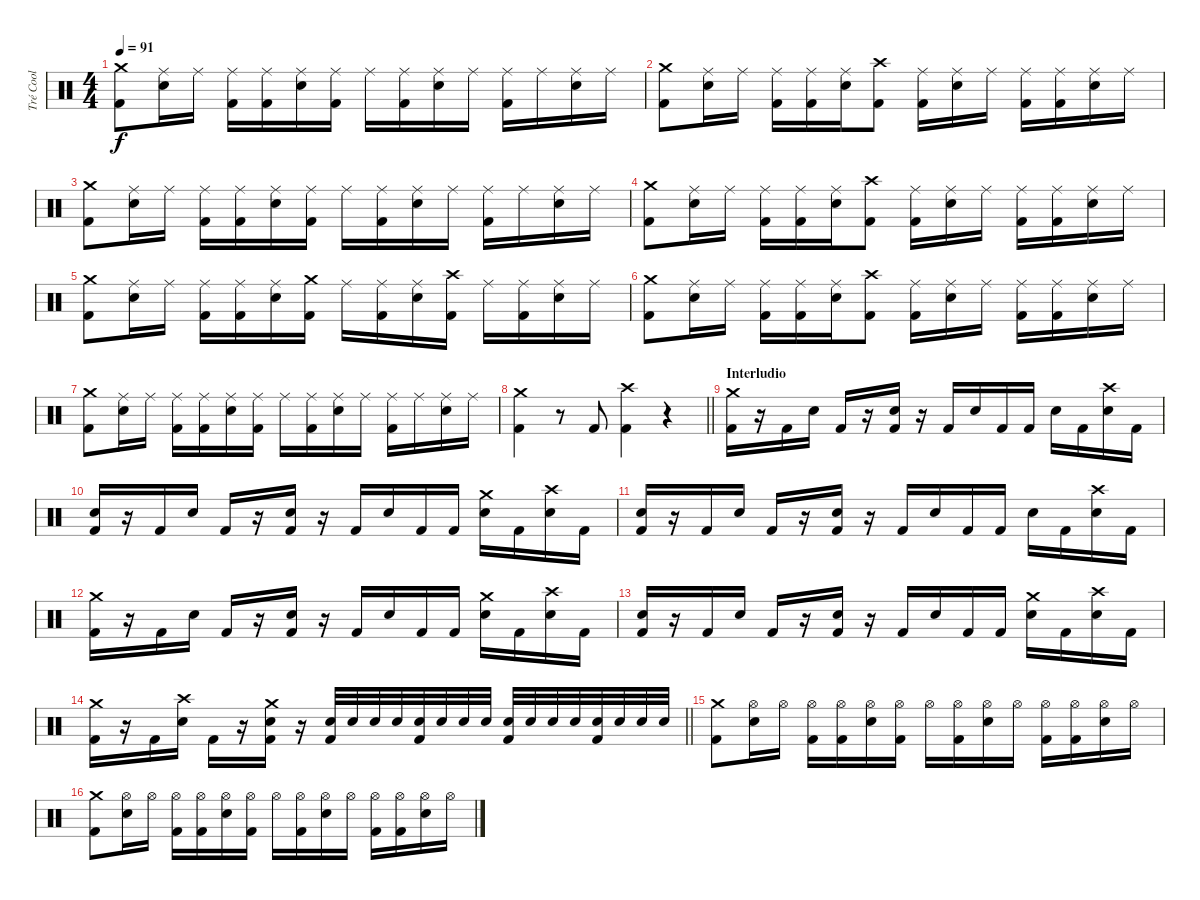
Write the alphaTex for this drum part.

\track ("Tré Cool" "Tré Cool") {instrument percussion}
\staff {score}
\articulation defaults
\ts (4 4)
\tempo 91
\clef neutral
\ks c
("Crash medium (hit)" "Kick (hit) 2").8{dy f} ("Ride (middle)" "Electric Snare (hit)").16 "Ride (middle)".16 ("Ride (middle)" "Kick (hit) 2").16 ("Ride (middle)" "Kick (hit) 2").16 ("Ride (middle)" "Electric Snare (hit)").16 ("Ride (middle)" "Kick (hit) 2").16 "Ride (middle)".16 ("Ride (middle)" "Kick (hit) 2").16 ("Ride (middle)" "Electric Snare (hit)").16 "Ride (middle)".16 ("Ride (middle)" "Kick (hit) 2").16 "Ride (middle)".16 ("Ride (middle)" "Electric Snare (hit)").16 "Ride (middle)".16 |
("Crash medium (hit)" "Kick (hit) 2").8 ("Ride (middle)" "Electric Snare (hit)").16 "Ride (middle)".16 ("Ride (middle)" "Kick (hit) 2").16 ("Ride (middle)" "Kick (hit) 2").16 ("Ride (middle)" "Electric Snare (hit)").16 ("Crash high (hit)" "Kick (hit) 2").8 ("Ride (middle)" "Kick (hit) 2").16 ("Ride (middle)" "Electric Snare (hit)").16 "Ride (middle)".16 ("Ride (middle)" "Kick (hit) 2").16 ("Ride (middle)" "Kick (hit) 2").16 ("Ride (middle)" "Electric Snare (hit)").16 "Ride (middle)".16 |
("Crash medium (hit)" "Kick (hit) 2").8 ("Ride (middle)" "Electric Snare (hit)").16 "Ride (middle)".16 ("Ride (middle)" "Kick (hit) 2").16 ("Ride (middle)" "Kick (hit) 2").16 ("Ride (middle)" "Electric Snare (hit)").16 ("Ride (middle)" "Kick (hit) 2").16 "Ride (middle)".16 ("Ride (middle)" "Kick (hit) 2").16 ("Ride (middle)" "Electric Snare (hit)").16 "Ride (middle)".16 ("Ride (middle)" "Kick (hit) 2").16 "Ride (middle)".16 ("Ride (middle)" "Electric Snare (hit)").16 "Ride (middle)".16 |
("Crash medium (hit)" "Kick (hit) 2").8 ("Ride (middle)" "Electric Snare (hit)").16 "Ride (middle)".16 ("Ride (middle)" "Kick (hit) 2").16 ("Ride (middle)" "Kick (hit) 2").16 ("Ride (middle)" "Electric Snare (hit)").16 ("Crash high (hit)" "Kick (hit) 2").8 ("Ride (middle)" "Kick (hit) 2").16 ("Ride (middle)" "Electric Snare (hit)").16 "Ride (middle)".16 ("Ride (middle)" "Kick (hit) 2").16 ("Ride (middle)" "Kick (hit) 2").16 ("Ride (middle)" "Electric Snare (hit)").16 "Ride (middle)".16 |
("Crash medium (hit)" "Kick (hit) 2").8 ("Ride (middle)" "Electric Snare (hit)").16 "Ride (middle)".16 ("Ride (middle)" "Kick (hit) 2").16 ("Ride (middle)" "Kick (hit) 2").16 ("Ride (middle)" "Electric Snare (hit)").16 ("Crash medium (hit)" "Kick (hit) 2").16 "Ride (middle)".16 ("Ride (middle)" "Kick (hit) 2").16 ("Ride (middle)" "Electric Snare (hit)").16 ("Crash high (hit)" "Kick (hit) 2").16 "Ride (middle)".16 ("Ride (middle)" "Kick (hit) 2").16 ("Ride (middle)" "Electric Snare (hit)").16 "Ride (middle)".16 |
("Crash medium (hit)" "Kick (hit) 2").8 ("Ride (middle)" "Electric Snare (hit)").16 "Ride (middle)".16 ("Ride (middle)" "Kick (hit) 2").16 ("Ride (middle)" "Kick (hit) 2").16 ("Ride (middle)" "Electric Snare (hit)").16 ("Crash high (hit)" "Kick (hit) 2").8 ("Ride (middle)" "Kick (hit) 2").16 ("Ride (middle)" "Electric Snare (hit)").16 "Ride (middle)".16 ("Ride (middle)" "Kick (hit) 2").16 ("Ride (middle)" "Kick (hit) 2").16 ("Ride (middle)" "Electric Snare (hit)").16 "Ride (middle)".16 |
("Crash medium (hit)" "Kick (hit) 2").8 ("Ride (middle)" "Electric Snare (hit)").16 "Ride (middle)".16 ("Ride (middle)" "Kick (hit) 2").16 ("Ride (middle)" "Kick (hit) 2").16 ("Ride (middle)" "Electric Snare (hit)").16 ("Ride (middle)" "Kick (hit) 2").16 "Ride (middle)".16 ("Ride (middle)" "Kick (hit) 2").16 ("Ride (middle)" "Electric Snare (hit)").16 "Ride (middle)".16 ("Ride (middle)" "Kick (hit) 2").16 "Ride (middle)".16 ("Ride (middle)" "Electric Snare (hit)").16 "Ride (middle)".16 |
\barLineRight lightlight
("Crash medium (hit)" "Kick (hit) 2").4 r.8 "Kick (hit) 2".8 ("Crash high (hit)" "Kick (hit) 2").4 r.4 |
\section ("" "Interludio")
("Crash medium (hit)" "Kick (hit) 2").16 r.16 "Kick (hit) 2".16 "Electric Snare (hit)".16 "Kick (hit) 2".16 r.16 ("Electric Snare (hit)" "Kick (hit) 2").16 r.16 "Kick (hit) 2".16 "Electric Snare (hit)".16 "Kick (hit) 2".16 "Kick (hit) 2".16 "Electric Snare (hit)".16 "Kick (hit) 2".16 ("Crash high (hit)" "Electric Snare (hit)").16 "Kick (hit) 2".16 |
("Electric Snare (hit)" "Kick (hit) 2").16 r.16 "Kick (hit) 2".16 "Electric Snare (hit)".16 "Kick (hit) 2".16 r.16 ("Electric Snare (hit)" "Kick (hit) 2").16 r.16 "Kick (hit) 2".16 "Electric Snare (hit)".16 "Kick (hit) 2".16 "Kick (hit) 2".16 ("Crash medium (hit)" "Electric Snare (hit)").16 "Kick (hit) 2".16 ("Crash high (hit)" "Electric Snare (hit)").16 "Kick (hit) 2".16 |
("Electric Snare (hit)" "Kick (hit) 2").16 r.16 "Kick (hit) 2".16 "Electric Snare (hit)".16 "Kick (hit) 2".16 r.16 ("Electric Snare (hit)" "Kick (hit) 2").16 r.16 "Kick (hit) 2".16 "Electric Snare (hit)".16 "Kick (hit) 2".16 "Kick (hit) 2".16 "Electric Snare (hit)".16 "Kick (hit) 2".16 ("Crash high (hit)" "Electric Snare (hit)").16 "Kick (hit) 2".16 |
("Crash medium (hit)" "Kick (hit) 2").16 r.16 "Kick (hit) 2".16 "Electric Snare (hit)".16 "Kick (hit) 2".16 r.16 ("Electric Snare (hit)" "Kick (hit) 2").16 r.16 "Kick (hit) 2".16 "Electric Snare (hit)".16 "Kick (hit) 2".16 "Kick (hit) 2".16 ("Crash medium (hit)" "Electric Snare (hit)").16 "Kick (hit) 2".16 ("Crash high (hit)" "Electric Snare (hit)").16 "Kick (hit) 2".16 |
("Electric Snare (hit)" "Kick (hit) 2").16 r.16 "Kick (hit) 2".16 "Electric Snare (hit)".16 "Kick (hit) 2".16 r.16 ("Electric Snare (hit)" "Kick (hit) 2").16 r.16 "Kick (hit) 2".16 "Electric Snare (hit)".16 "Kick (hit) 2".16 "Kick (hit) 2".16 ("Crash medium (hit)" "Electric Snare (hit)").16 "Kick (hit) 2".16 ("Crash high (hit)" "Electric Snare (hit)").16 "Kick (hit) 2".16 |
\barLineRight lightlight
("Crash medium (hit)" "Kick (hit) 2").16 r.16 "Kick (hit) 2".16 ("Crash high (hit)" "Electric Snare (hit)").16 "Kick (hit) 2".16 r.16 ("Crash medium (hit)" "Electric Snare (hit)" "Kick (hit) 2").16 r.16 ("Electric Snare (hit)" "Kick (hit) 2").32 "Electric Snare (hit)".32 "Electric Snare (hit)".32 "Electric Snare (hit)".32 ("Electric Snare (hit)" "Kick (hit) 2").32 "Electric Snare (hit)".32 "Electric Snare (hit)".32 "Electric Snare (hit)".32 ("Electric Snare (hit)" "Kick (hit) 2").32 "Electric Snare (hit)".32 "Electric Snare (hit)".32 "Electric Snare (hit)".32 ("Electric Snare (hit)" "Kick (hit) 2").32 "Electric Snare (hit)".32 "Electric Snare (hit)".32 "Electric Snare (hit)".32 |
("Crash medium (hit)" "Kick (hit) 2").8 ("Hi-Hat (open)" "Electric Snare (hit)").16 "Hi-Hat (open)".16 ("Hi-Hat (open)" "Kick (hit) 2").16 ("Hi-Hat (open)" "Kick (hit) 2").16 ("Hi-Hat (open)" "Electric Snare (hit)").16 ("Hi-Hat (open)" "Kick (hit) 2").16 "Hi-Hat (open)".16 ("Hi-Hat (open)" "Kick (hit) 2").16 ("Hi-Hat (open)" "Electric Snare (hit)").16 "Hi-Hat (open)".16 ("Hi-Hat (open)" "Kick (hit) 2").16 ("Hi-Hat (open)" "Kick (hit) 2").16 ("Hi-Hat (open)" "Electric Snare (hit)").16 "Hi-Hat (open)".16 |
("Crash medium (hit)" "Kick (hit) 2").8 ("Hi-Hat (open)" "Electric Snare (hit)").16 "Hi-Hat (open)".16 ("Hi-Hat (open)" "Kick (hit) 2").16 ("Hi-Hat (open)" "Kick (hit) 2").16 ("Hi-Hat (open)" "Electric Snare (hit)").16 ("Hi-Hat (open)" "Kick (hit) 2").16 "Hi-Hat (open)".16 ("Hi-Hat (open)" "Kick (hit) 2").16 ("Hi-Hat (open)" "Electric Snare (hit)").16 "Hi-Hat (open)".16 ("Hi-Hat (open)" "Kick (hit) 2").16 ("Hi-Hat (open)" "Kick (hit) 2").16 ("Hi-Hat (open)" "Electric Snare (hit)").16 "Hi-Hat (open)".16
